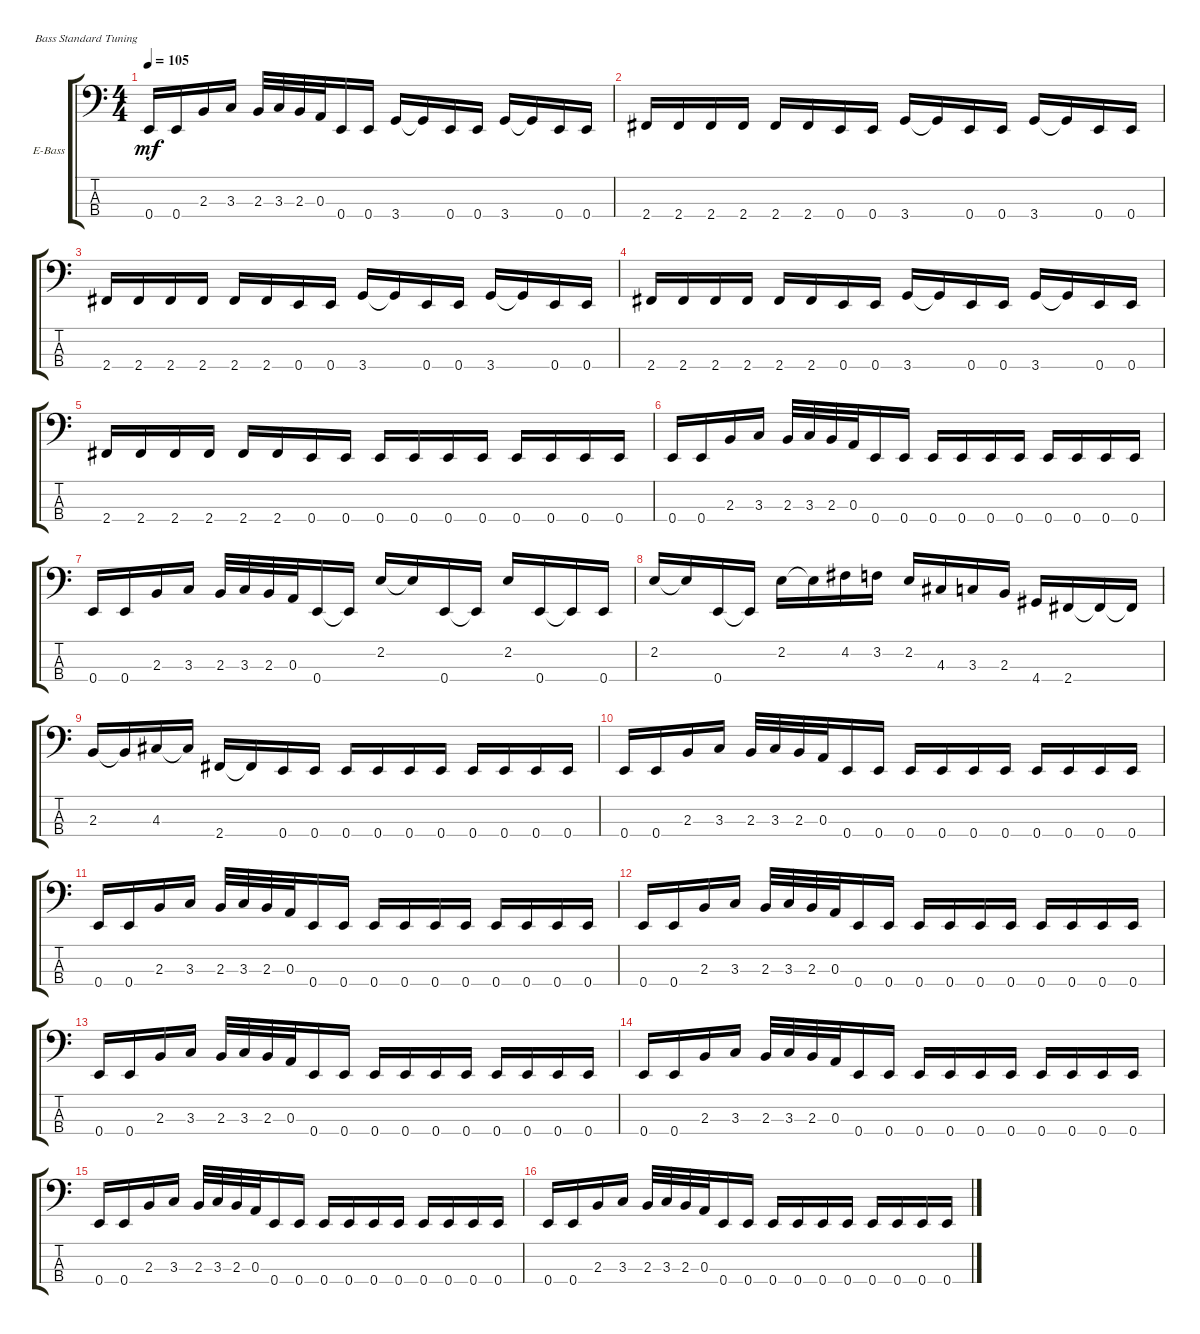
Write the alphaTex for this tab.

\defaultSystemsLayout 4
\bracketExtendMode groupsimilarinstruments
\firstSystemTrackNameOrientation horizontal
\otherSystemsTrackNameOrientation horizontal
\track ("Electric Bass" "E-Bass") {instrument electricbassfinger}
\staff {score tabs}
\tuning (G2 D2 A1 E1)
\ts (4 4)
\tempo 105
\clef f4
\ks c
0.4.16{dy mf} 0.4.16 2.3.16 3.3.16 2.3.32 3.3.32 2.3.32 0.3.32 0.4.16 0.4.16 3.4.16 3.4{t}.16 0.4.16 0.4.16 3.4.16 3.4{t}.16 0.4.16 0.4.16 |
2.4.16 2.4.16 2.4.16 2.4.16 2.4.16 2.4.16 0.4.16 0.4.16 3.4.16 3.4{t}.16 0.4.16 0.4.16 3.4.16 3.4{t}.16 0.4.16 0.4.16 |
2.4.16 2.4.16 2.4.16 2.4.16 2.4.16 2.4.16 0.4.16 0.4.16 3.4.16 3.4{t}.16 0.4.16 0.4.16 3.4.16 3.4{t}.16 0.4.16 0.4.16 |
2.4.16 2.4.16 2.4.16 2.4.16 2.4.16 2.4.16 0.4.16 0.4.16 3.4.16 3.4{t}.16 0.4.16 0.4.16 3.4.16 3.4{t}.16 0.4.16 0.4.16 |
2.4.16 2.4.16 2.4.16 2.4.16 2.4.16 2.4.16 0.4.16 0.4.16 0.4.16 0.4.16 0.4.16 0.4.16 0.4.16 0.4.16 0.4.16 0.4.16 |
0.4.16 0.4.16 2.3.16 3.3.16 2.3.32 3.3.32 2.3.32 0.3.32 0.4.16 0.4.16 0.4.16 0.4.16 0.4.16 0.4.16 0.4.16 0.4.16 0.4.16 0.4.16 |
0.4.16 0.4.16 2.3.16 3.3.16 2.3.32 3.3.32 2.3.32 0.3.32 0.4.16 0.4{t}.16 2.2.16 2.2{t}.16 0.4.16 0.4{t}.16 2.2.16 0.4.16 0.4{t}.16 0.4.16 |
2.2.16 2.2{t}.16 0.4.16 0.4{t}.16 2.2.16 2.2{t}.16 4.2.16 3.2.16 2.2.16 4.3.16 3.3.16 2.3.16 4.4.16 2.4.16 2.4{t}.16 2.4{t}.16 |
2.3.16 2.3{t}.16 4.3.16 4.3{t}.16 2.4.16 2.4{t}.16 0.4.16 0.4.16 0.4.16 0.4.16 0.4.16 0.4.16 0.4.16 0.4.16 0.4.16 0.4.16 |
0.4.16 0.4.16 2.3.16 3.3.16 2.3.32 3.3.32 2.3.32 0.3.32 0.4.16 0.4.16 0.4.16 0.4.16 0.4.16 0.4.16 0.4.16 0.4.16 0.4.16 0.4.16 |
0.4.16 0.4.16 2.3.16 3.3.16 2.3.32 3.3.32 2.3.32 0.3.32 0.4.16 0.4.16 0.4.16 0.4.16 0.4.16 0.4.16 0.4.16 0.4.16 0.4.16 0.4.16 |
0.4.16 0.4.16 2.3.16 3.3.16 2.3.32 3.3.32 2.3.32 0.3.32 0.4.16 0.4.16 0.4.16 0.4.16 0.4.16 0.4.16 0.4.16 0.4.16 0.4.16 0.4.16 |
0.4.16 0.4.16 2.3.16 3.3.16 2.3.32 3.3.32 2.3.32 0.3.32 0.4.16 0.4.16 0.4.16 0.4.16 0.4.16 0.4.16 0.4.16 0.4.16 0.4.16 0.4.16 |
0.4.16 0.4.16 2.3.16 3.3.16 2.3.32 3.3.32 2.3.32 0.3.32 0.4.16 0.4.16 0.4.16 0.4.16 0.4.16 0.4.16 0.4.16 0.4.16 0.4.16 0.4.16 |
0.4.16 0.4.16 2.3.16 3.3.16 2.3.32 3.3.32 2.3.32 0.3.32 0.4.16 0.4.16 0.4.16 0.4.16 0.4.16 0.4.16 0.4.16 0.4.16 0.4.16 0.4.16 |
0.4.16 0.4.16 2.3.16 3.3.16 2.3.32 3.3.32 2.3.32 0.3.32 0.4.16 0.4.16 0.4.16 0.4.16 0.4.16 0.4.16 0.4.16 0.4.16 0.4.16 0.4.16
